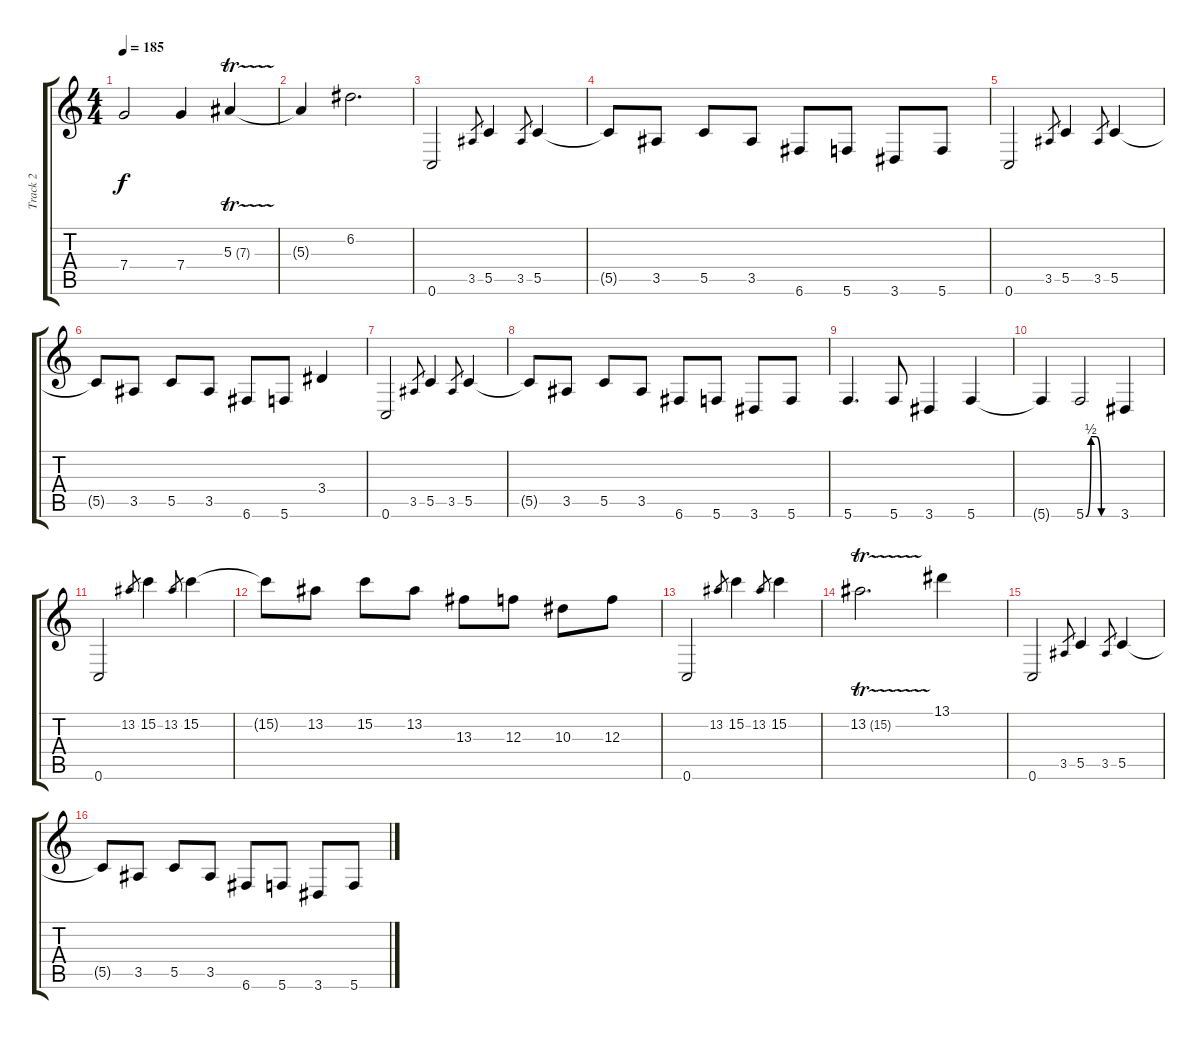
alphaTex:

\track ("Track 2" "Track 2") {instrument distortionguitar}
\staff {score tabs}
\tuning (D4 A3 F3 C3 G2 C2) {hide}
\ts (4 4)
\tempo 185
\clef g2
\ks c
7.4{t}.2{dy f} 7.4.4 5.3{tr (7 16)}.4 |
5.3{t}.4 6.2.2{d} |
0.6.2 3.5.8{gr} 5.5.4 3.5.8{gr} 5.5.4 |
5.5{t}.8 3.5.8 5.5.8 3.5.8 6.6.8 5.6.8 3.6.8 5.6.8 |
0.6.2 3.5.8{gr} 5.5.4 3.5.8{gr} 5.5.4 |
5.5{t}.8 3.5.8 5.5.8 3.5.8 6.6.8 5.6.8 3.4.4 |
0.6.2 3.5.8{gr} 5.5.4 3.5.8{gr} 5.5.4 |
5.5{t}.8 3.5.8 5.5.8 3.5.8 6.6.8 5.6.8 3.6.8 5.6.8 |
5.6.4{d} 5.6.8 3.6.4 5.6.4 |
5.6{t}.4 5.6{be (custom 0 0 10 2 20 2 30 0 60 0)}.2 3.6.4 |
0.6.2 13.2.8{gr} 15.2.4 13.2.8{gr} 15.2.4 |
15.2{t}.8 13.2.8 15.2.8 13.2.8 13.3.8 12.3.8 10.3.8 12.3.8 |
0.6.2 13.2.8{gr} 15.2.4 13.2.8{gr} 15.2.4 |
13.2{tr (15 32)}.2{d} 13.1.4 |
0.6.2 3.5.8{gr} 5.5.4 3.5.8{gr} 5.5.4 |
5.5{t}.8 3.5.8 5.5.8 3.5.8 6.6.8 5.6.8 3.6.8 5.6.8
